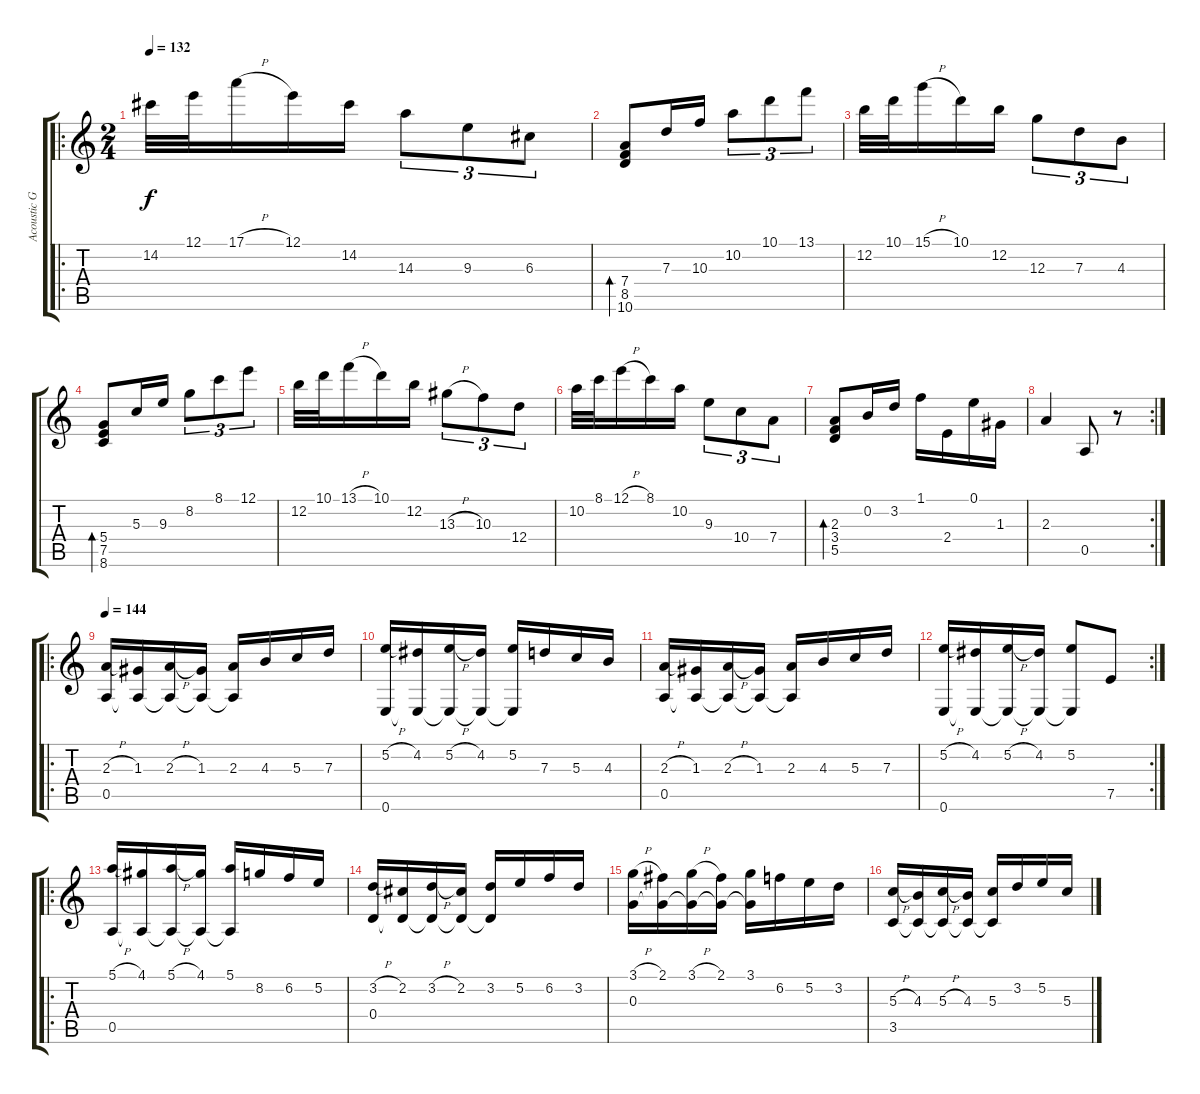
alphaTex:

\track ("Acoustic Guitar" "Acoustic G") {instrument acousticguitarnylon}
\staff {score tabs}
\tuning (E4 B3 G3 D3 A2 E2) {hide}
\ro
\ts (2 4)
\tempo 132
\clef g2
\ks c
14.2.32{dy f} 12.1.32 17.1{h}.16 12.1.16 14.2.16 14.3.8{tu (3 2)} 9.3.8{tu (3 2)} 6.3.8{tu (3 2)} |
(7.4 8.5 10.6).8{bd 240} 7.3.16 10.3.16 10.2.8{tu (3 2)} 10.1.8{tu (3 2)} 13.1.8{tu (3 2)} |
12.2.32 10.1.32 15.1{h}.16 10.1.16 12.2.16 12.3.8{tu (3 2)} 7.3.8{tu (3 2)} 4.3.8{tu (3 2)} |
(5.4 7.5 8.6).8{bd 240} 5.3.16 9.3.16 8.2.8{tu (3 2)} 8.1.8{tu (3 2)} 12.1.8{tu (3 2)} |
12.2.32 10.1.32 13.1{h}.16 10.1.16 12.2.16 13.3{h}.8{tu (3 2)} 10.3.8{tu (3 2)} 12.4.8{tu (3 2)} |
10.2.32 8.1.32 12.1{h}.16 8.1.16 10.2.16 9.3.8{tu (3 2)} 10.4.8{tu (3 2)} 7.4.8{tu (3 2)} |
(2.3 3.4 5.5).8{bd 240} 0.2.16 3.2.16 1.1.16 2.4.16 0.1.16 1.3.16 |
\rc 2
2.3.4 0.5.8 r.8 |
\ro
\tempo 144
(2.3{h} 0.5).16 (1.3 0.5{t}).16 (2.3{h} 0.5{t}).16 (1.3 0.5{t}).16 (2.3 0.5{t}).16 4.3.16 5.3.16 7.3.16 |
(5.2{h} 0.6).16 (4.2 0.6{t}).16 (5.2{h} 0.6{t}).16 (4.2 0.6{t}).16 (5.2 0.6{t}).16 7.3.16 5.3.16 4.3.16 |
(2.3{h} 0.5).16 (1.3 0.5{t}).16 (2.3{h} 0.5{t}).16 (1.3 0.5{t}).16 (2.3 0.5{t}).16 4.3.16 5.3.16 7.3.16 |
\rc 2
(5.2{h} 0.6).16 (4.2 0.6{t}).16 (5.2{h} 0.6{t}).16 (4.2 0.6{t}).16 (5.2 0.6{t}).8 7.5.8 |
\ro
(5.1{h} 0.5).16 (4.1 0.5{t}).16 (5.1{h} 0.5{t}).16 (4.1 0.5{t}).16 (5.1 0.5{t}).16 8.2.16 6.2.16 5.2.16 |
(3.2{h} 0.4).16 (2.2 0.4{t}).16 (3.2{h} 0.4{t}).16 (2.2 0.4{t}).16 (3.2 0.4{t}).16 5.2.16 6.2.16 3.2.16 |
(3.1{h} 0.3).16 (2.1 0.3{t}).16 (3.1{h} 0.3{t}).16 (2.1 0.3{t}).16 (3.1 0.3{t}).16 6.2.16 5.2.16 3.2.16 |
(5.3{h} 3.5).16 (4.3 3.5{t}).16 (5.3{h} 3.5{t}).16 (4.3 3.5{t}).16 (5.3 3.5{t}).16 3.2.16 5.2.16 5.3.16
